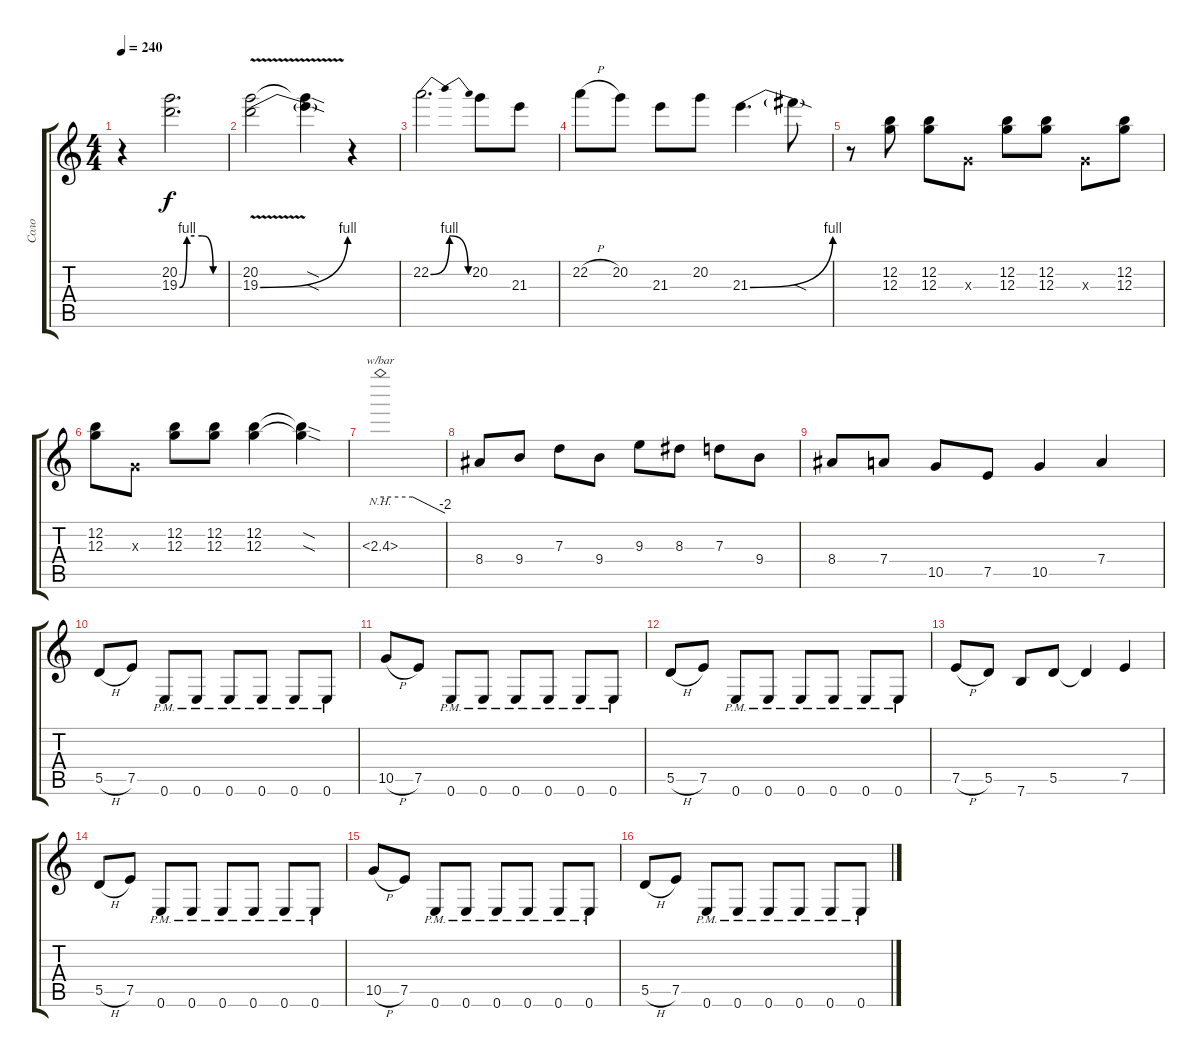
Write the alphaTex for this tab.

\track ("Соло" "Соло") {instrument distortionguitar}
\staff {score tabs}
\tuning (E4 B3 G3 D3 A2 E2) {hide}
\ts (4 4)
\tempo 240
\clef g2
\ks c
r.4{dy f} (20.2 19.3{be (custom 0 0 10 4 20 4 30 4 45 0 60 0)}).2{d} |
(20.2 19.3{be (bend 0 0 60 4) v}).2 (20.2{sod t} 19.3{sod t}).4 r.4 |
22.2{be (bendrelease 0 0 10 4 40 4 60 0)}.2{d} 20.2.8 21.3.8 |
22.2{h}.8 20.2.8 21.3.8 20.2.8 21.3{be (bend 0 0 60 4)}.4{d} 21.3{sod t}.8 |
r.8 (12.2 12.3).8 (12.2 12.3).8 0.3{x}.8 (12.2 12.3).8 (12.2 12.3).8 0.3{x}.8 (12.2 12.3).8 |
(12.2 12.3).8 0.3{x}.8 (12.2 12.3).8 (12.2 12.3).8 (12.2 12.3).4 (12.2{sod t} 12.3{sod t}).4 |
2.3{nh}.1{tbe (custom default 0 0 30 0 60 -8)} |
8.4.8 9.4.8 7.3.8 9.4.8 9.3.8 8.3.8 7.3.8 9.4.8 |
8.4.8 7.4.8 10.5.8 7.5.8 10.5.4 7.4.4 |
5.5{h}.8 7.5.8 0.6{pm}.8 0.6{pm}.8 0.6{pm}.8 0.6{pm}.8 0.6{pm}.8 0.6{pm}.8 |
10.5{h}.8 7.5.8 0.6{pm}.8 0.6{pm}.8 0.6{pm}.8 0.6{pm}.8 0.6{pm}.8 0.6{pm}.8 |
5.5{h}.8 7.5.8 0.6{pm}.8 0.6{pm}.8 0.6{pm}.8 0.6{pm}.8 0.6{pm}.8 0.6{pm}.8 |
7.5{h}.8 5.5.8 7.6.8 5.5.8 5.5{t}.4 7.5.4 |
5.5{h}.8 7.5.8 0.6{pm}.8 0.6{pm}.8 0.6{pm}.8 0.6{pm}.8 0.6{pm}.8 0.6{pm}.8 |
10.5{h}.8 7.5.8 0.6{pm}.8 0.6{pm}.8 0.6{pm}.8 0.6{pm}.8 0.6{pm}.8 0.6{pm}.8 |
5.5{h}.8 7.5.8 0.6{pm}.8 0.6{pm}.8 0.6{pm}.8 0.6{pm}.8 0.6{pm}.8 0.6{pm}.8
